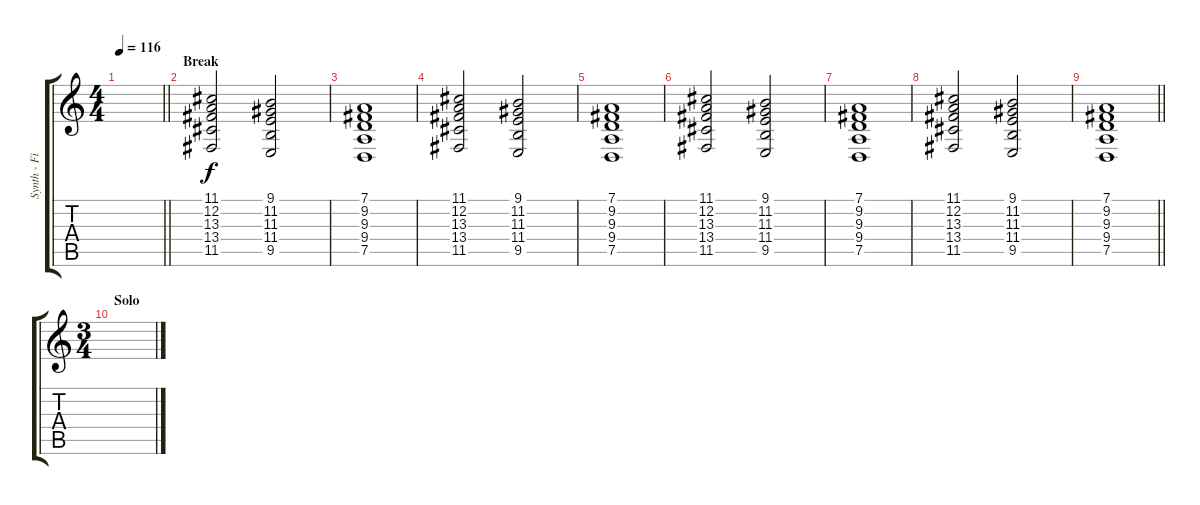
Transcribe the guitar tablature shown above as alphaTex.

\track ("Synth - Fills 2" "Synth - Fi") {instrument tubularbells}
\staff {score tabs}
\tuning (D4 A3 F3 C3 G2 D2) {hide}
\ts (4 4)
\tempo 116
\clef g2
\barLineRight lightlight
\ks c
|
\section ("" "Break")
(11.1 12.2 13.3 13.4 11.5).2{volume 9 instrument acousticgrandpiano} (9.1 11.2 11.3 11.4 9.5).2 |
(7.1 9.2 9.3 9.4 7.5).1 |
(11.1 12.2 13.3 13.4 11.5).2 (9.1 11.2 11.3 11.4 9.5).2 |
(7.1 9.2 9.3 9.4 7.5).1 |
(11.1 12.2 13.3 13.4 11.5).2 (9.1 11.2 11.3 11.4 9.5).2 |
(7.1 9.2 9.3 9.4 7.5).1 |
(11.1 12.2 13.3 13.4 11.5).2 (9.1 11.2 11.3 11.4 9.5).2 |
\barLineRight lightlight
(7.1 9.2 9.3 9.4 7.5).1 |
\ts (3 4)
\section ("" "Solo")
